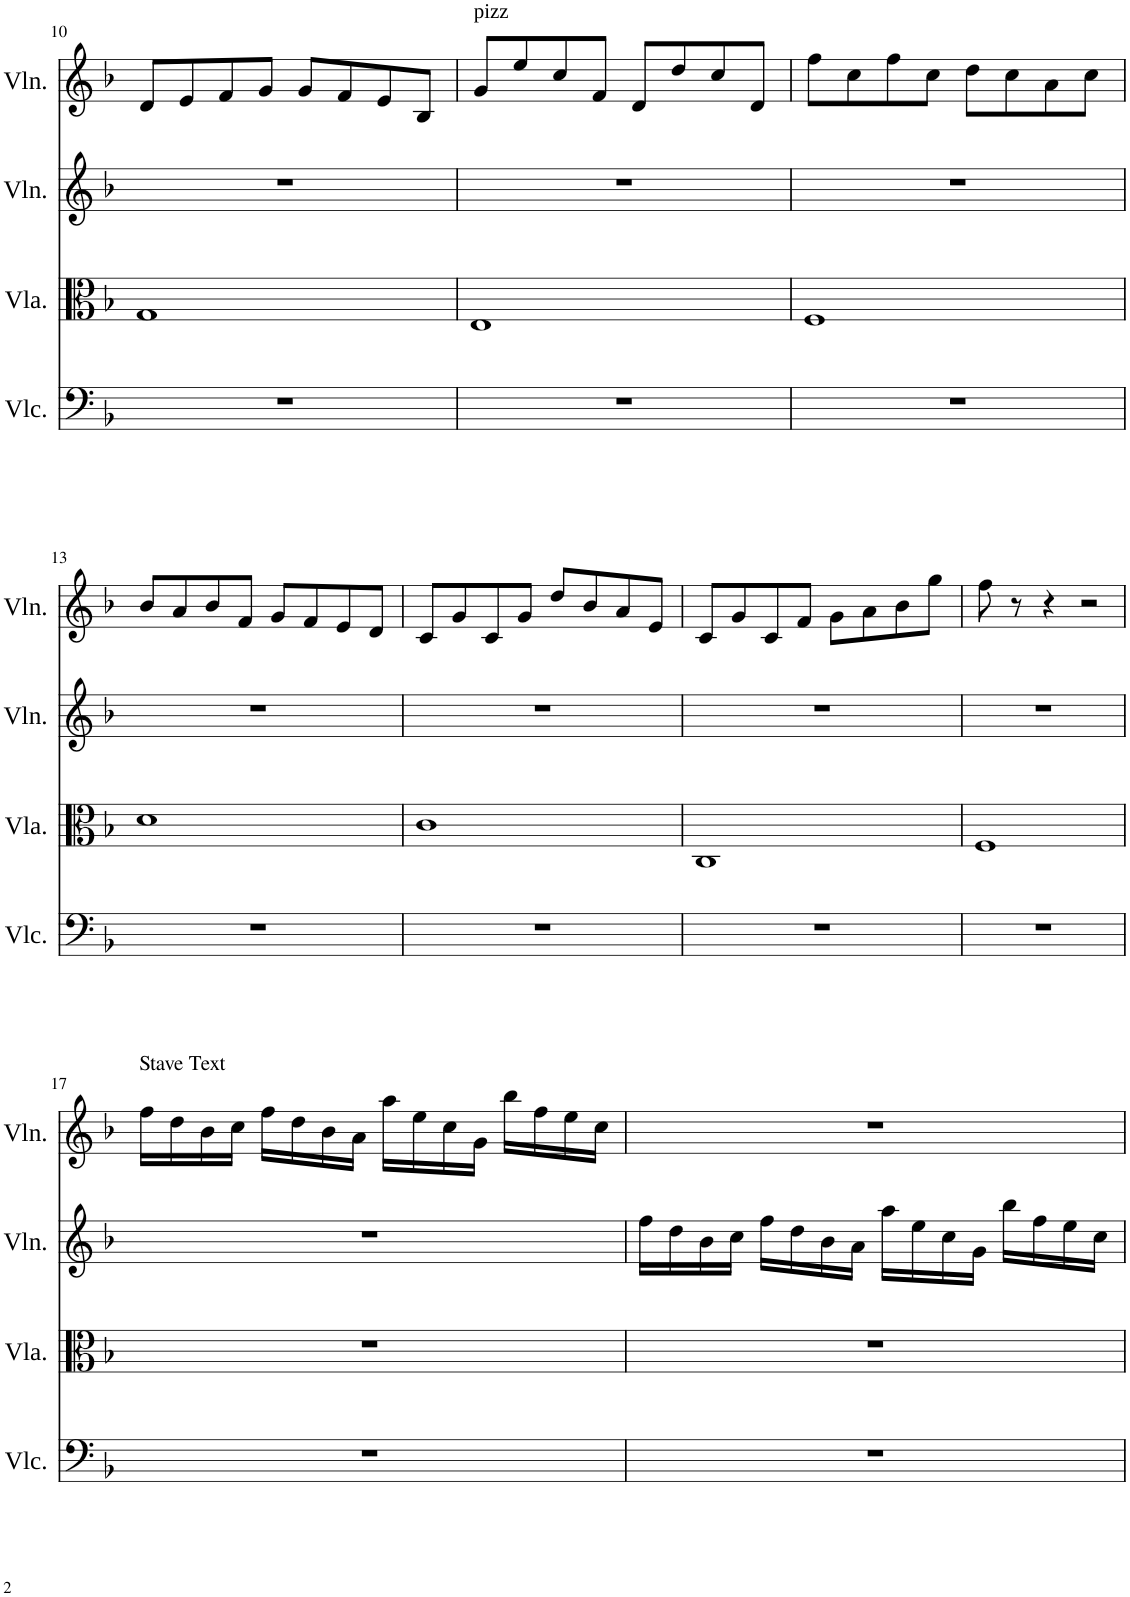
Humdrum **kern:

**kern	**kern	**kern	**kern
*part4	*part3	*part2	*part1
*staff4	*staff3	*staff2	*staff1
*I"Violoncello	*I"Viola	*I"Violin	*I"Violin
*I'Vlc.	*I'Vla.	*I'Vln.	*I'Vln.
!!LO:PB:g=z
*clefF4	*clefC3	*clefG2	*clefG2
*k[b-]	*k[b-]	*k[b-]	*k[b-]
*M4/4	*M4/4	*M4/4	*M4/4
=10	=10	=10	=10
1r	1G	1r	8d/L
.	.	.	8e/
.	.	.	8f/
.	.	.	8g/J
.	.	.	8g/L
.	.	.	8f/
.	.	.	8e/
.	.	.	8B-/J
=11	=11	=11	=11
!	!	!	!LO:TX:a:t=pizz
1r	1E	1r	8g/L
.	.	.	8ee/
.	.	.	8cc/
.	.	.	8f/J
.	.	.	8d/L
.	.	.	8dd/
.	.	.	8cc/
.	.	.	8d/J
=12	=12	=12	=12
1r	1F	1r	8ff\L
.	.	.	8cc\
.	.	.	8ff\
.	.	.	8cc\J
.	.	.	8dd\L
.	.	.	8cc\
.	.	.	8a\
.	.	.	8cc\J
!!LO:LB:g=z
=13	=13	=13	=13
1r	1d	1r	8b-/L
.	.	.	8a/
.	.	.	8b-/
.	.	.	8f/J
.	.	.	8g/L
.	.	.	8f/
.	.	.	8e/
.	.	.	8d/J
=14	=14	=14	=14
1r	1c	1r	8c/L
.	.	.	8g/
.	.	.	8c/
.	.	.	8g/J
.	.	.	8dd/L
.	.	.	8b-/
.	.	.	8a/
.	.	.	8e/J
=15	=15	=15	=15
1r	1C	1r	8c/L
.	.	.	8g/
.	.	.	8c/
.	.	.	8f/J
.	.	.	8g\L
.	.	.	8a\
.	.	.	8b-\
.	.	.	8gg\J
=16	=16	=16	=16
1r	1F	1r	8ff\
.	.	.	8r
.	.	.	4r
.	.	.	2r
!!LO:LB:g=z
=17	=17	=17	=17
!	!	!	!LO:TX:a:t=Stave Text
1r	1r	1r	16ff\LL
.	.	.	16dd\
.	.	.	16b-\
.	.	.	16cc\JJ
.	.	.	16ff\LL
.	.	.	16dd\
.	.	.	16b-\
.	.	.	16a\JJ
.	.	.	16aa\LL
.	.	.	16ee\
.	.	.	16cc\
.	.	.	16g\JJ
.	.	.	16bb-\LL
.	.	.	16ff\
.	.	.	16ee\
.	.	.	16cc\JJ
=18	=18	=18	=18
1r	1r	16ff\LL	1r
.	.	16dd\	.
.	.	16b-\	.
.	.	16cc\JJ	.
.	.	16ff\LL	.
.	.	16dd\	.
.	.	16b-\	.
.	.	16a\JJ	.
.	.	16aa\LL	.
.	.	16ee\	.
.	.	16cc\	.
.	.	16g\JJ	.
.	.	16bb-\LL	.
.	.	16ff\	.
.	.	16ee\	.
.	.	16cc\JJ	.
=	=	=	=
*-	*-	*-	*-
